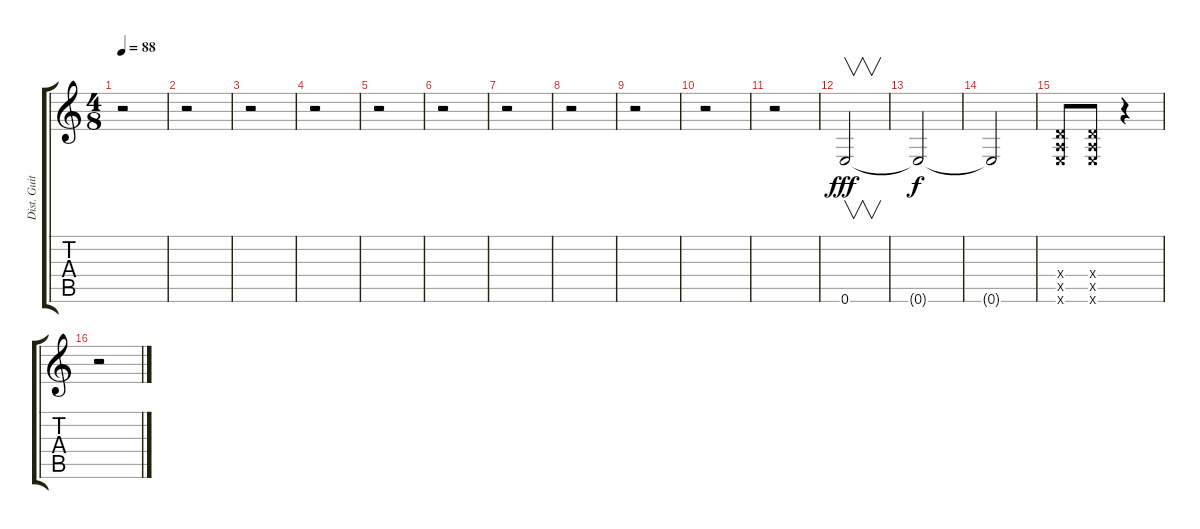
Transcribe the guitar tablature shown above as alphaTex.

\track ("Dist. Guitar 3" "Dist. Guit") {instrument distortionguitar}
\staff {score tabs}
\tuning (E4 B3 G3 D3 A2 E2) {hide}
\ts (4 8)
\tempo 88
\clef g2
\ks c
r.2{dy fff} |
r.2 |
r.2 |
r.2 |
r.2 |
r.2 |
r.2 |
r.2 |
r.2 |
r.2 |
r.2 |
0.6.2{v} |
0.6{t}.2{dy f} |
0.6{t}.2 |
(0.4{x} 0.5{x} 0.6{x}).8 (0.4{x} 0.5{x} 0.6{x}).8 r.4 |
r.2
